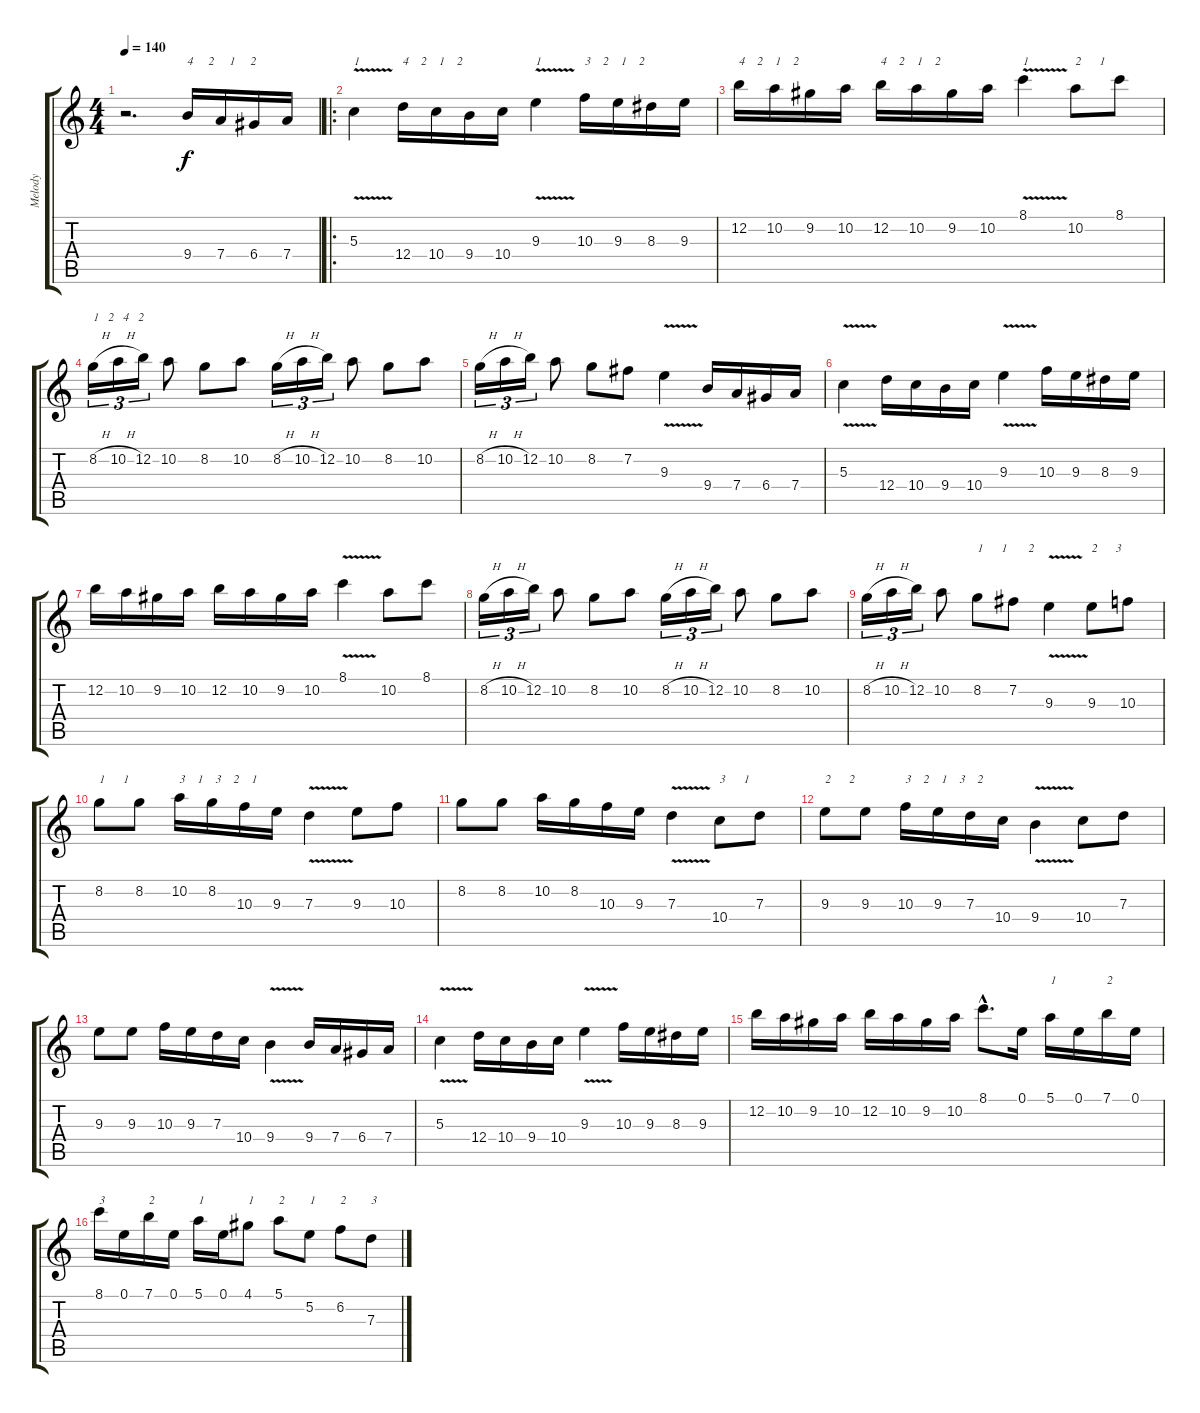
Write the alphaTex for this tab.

\track ("Melody" "Melody") {instrument distortionguitar}
\staff {score tabs}
\tuning (E4 B3 G3 D3 A2 E2) {hide}
\ts (4 4)
\tempo 140
\clef g2
\ks c
r.2{d dy f instrument distortionguitar} 9.4.16{txt "4     2     1     2" lyrics (0 "") lyrics (1 "") lyrics (2 "") lyrics (3 "") lyrics (4 "")} 7.4.16{lyrics (0 "") lyrics (1 "") lyrics (2 "") lyrics (3 "") lyrics (4 "")} 6.4.16{lyrics (0 "") lyrics (1 "") lyrics (2 "") lyrics (3 "") lyrics (4 "")} 7.4.16 |
\ro
5.3{v}.4{txt "1"} 12.4.16{txt "4    2    1    2"} 10.4.16 9.4.16 10.4.16 9.3{v}.4{txt "1"} 10.3.16{txt "3    2    1    2"} 9.3.16 8.3.16 9.3.16 |
12.2.16{txt "4    2    1    2"} 10.2.16 9.2.16 10.2.16 12.2.16{txt "4    2    1    2"} 10.2.16 9.2.16 10.2.16 8.1{v}.4{txt "1"} 10.2.8{txt "2      1"} 8.1.8 |
8.2{h}.16{tu (3 2) txt "1   2   4   2"} 10.2{h}.16{tu (3 2)} 12.2.16{tu (3 2)} 10.2.8 8.2.8 10.2.8 8.2{h}.16{tu (3 2)} 10.2{h}.16{tu (3 2)} 12.2.16{tu (3 2)} 10.2.8 8.2.8 10.2.8 |
8.2{h}.16{tu (3 2)} 10.2{h}.16{tu (3 2)} 12.2.16{tu (3 2)} 10.2.8 8.2.8 7.2.8 9.3{v}.4 9.4.16 7.4.16 6.4.16 7.4.16 |
5.3{v}.4 12.4.16 10.4.16 9.4.16 10.4.16 9.3{v}.4 10.3.16 9.3.16 8.3.16 9.3.16 |
12.2.16 10.2.16 9.2.16 10.2.16 12.2.16 10.2.16 9.2.16 10.2.16 8.1{v}.4 10.2.8 8.1.8 |
8.2{h}.16{tu (3 2)} 10.2{h}.16{tu (3 2)} 12.2.16{tu (3 2)} 10.2.8 8.2.8 10.2.8 8.2{h}.16{tu (3 2)} 10.2{h}.16{tu (3 2)} 12.2.16{tu (3 2)} 10.2.8 8.2.8 10.2.8 |
8.2{h}.16{tu (3 2)} 10.2{h}.16{tu (3 2)} 12.2.16{tu (3 2)} 10.2.8 8.2.8{txt "1      1       2"} 7.2.8 9.3{v}.4 9.3.8{txt "2      3"} 10.3.8 |
8.2.8{txt "1      1"} 8.2.8 10.2.16{txt "3    1    3    2    1"} 8.2.16 10.3.16 9.3.16 7.3{v}.4 9.3.8 10.3.8 |
8.2.8 8.2.8 10.2.16 8.2.16 10.3.16 9.3.16 7.3{v}.4 10.4.8{txt "3      1"} 7.3.8 |
9.3.8{txt "2      2"} 9.3.8 10.3.16{txt "3    2    1    3    2"} 9.3.16 7.3.16 10.4.16 9.4{v}.4 10.4.8 7.3.8 |
9.3.8 9.3.8 10.3.16 9.3.16 7.3.16 10.4.16 9.4{v}.4 9.4.16 7.4.16 6.4.16 7.4.16 |
5.3{v}.4 12.4.16 10.4.16 9.4.16 10.4.16 9.3{v}.4 10.3.16 9.3.16 8.3.16 9.3.16 |
12.2.16 10.2.16 9.2.16 10.2.16 12.2.16 10.2.16 9.2.16 10.2.16 8.1{hac}.8{d} 0.1.16 5.1.16{txt "1"} 0.1.16 7.1.16{txt "2"} 0.1.16 |
8.1.16{txt "3"} 0.1.16 7.1.16{txt "2"} 0.1.16 5.1.16{txt "1"} 0.1.16 4.1.8{txt "1"} 5.1.8{txt "2"} 5.2.8{txt "1"} 6.2.8{txt "2"} 7.3.8{txt "3"}
